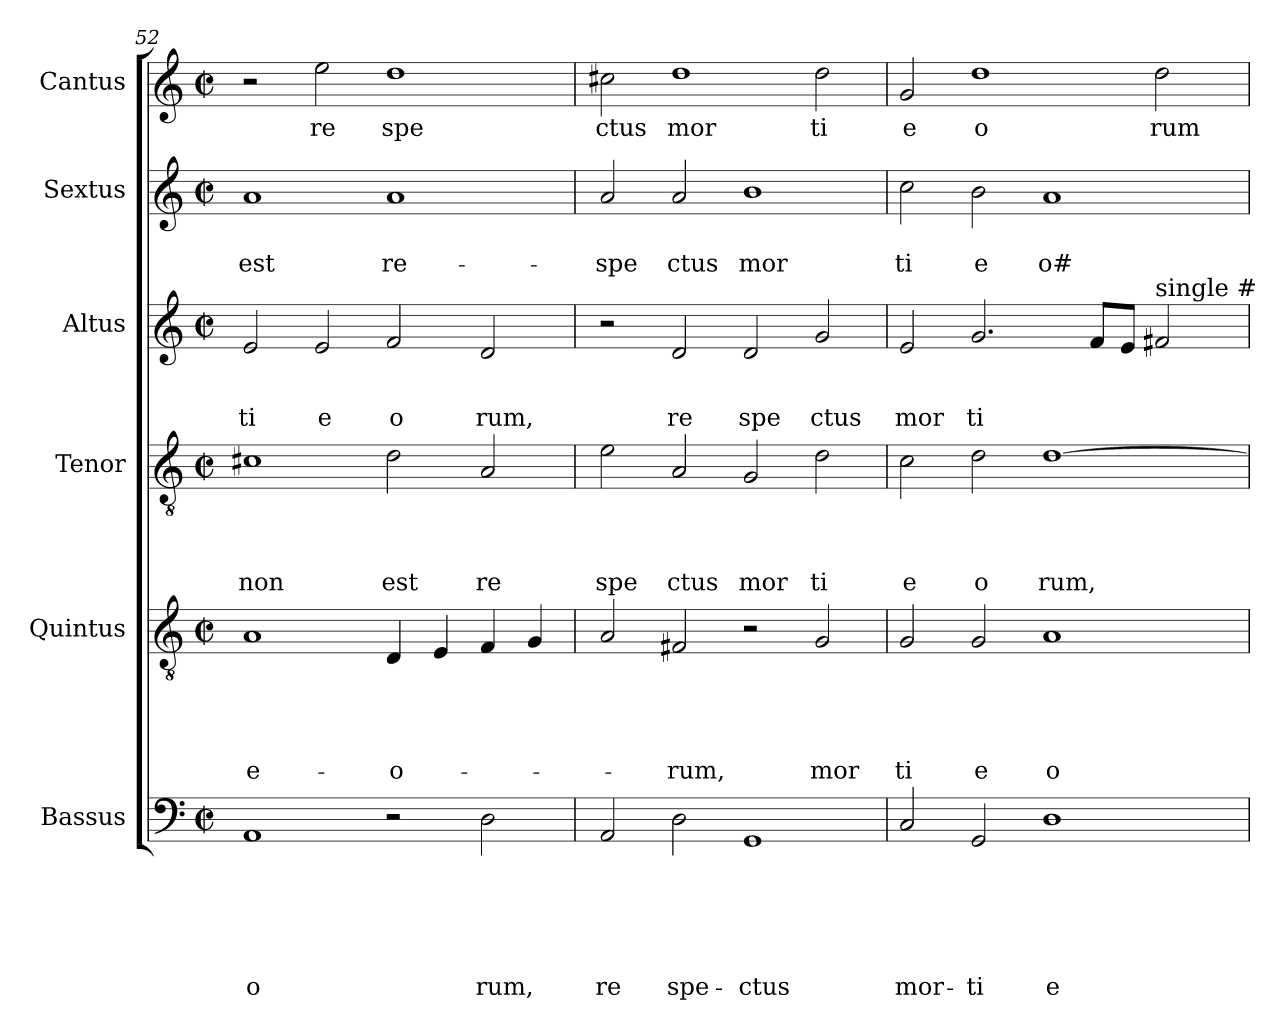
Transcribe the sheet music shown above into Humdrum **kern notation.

**kern	**text	**text	**text	**text	**text	**text	**kern	**text	**text	**text	**text	**text	**kern	**text	**text	**text	**text	**kern	**text	**text	**text	**kern	**text	**text	**kern	**text
*part6	*part6	*part6	*part6	*part6	*part6	*part6	*part5	*part5	*part5	*part5	*part5	*part5	*part4	*part4	*part4	*part4	*part4	*part3	*part3	*part3	*part3	*part2	*part2	*part2	*part1	*part1
*staff6	*staff6	*staff6	*staff6	*staff6	*staff6	*staff6	*staff5	*staff5	*staff5	*staff5	*staff5	*staff5	*staff4	*staff4	*staff4	*staff4	*staff4	*staff3	*staff3	*staff3	*staff3	*staff2	*staff2	*staff2	*staff1	*staff1
*I"Bassus	*	*	*	*	*	*	*I"Quintus	*	*	*	*	*	*I"Tenor	*	*	*	*	*I"Altus	*	*	*	*I"Sextus	*	*	*I"Cantus	*
*clefF4	*	*	*	*	*	*	*clefGv2	*	*	*	*	*	*clefGv2	*	*	*	*	*clefG2	*	*	*	*clefG2	*	*	*clefG2	*
*k[]	*	*	*	*	*	*	*k[]	*	*	*	*	*	*k[]	*	*	*	*	*k[]	*	*	*	*k[]	*	*	*k[]	*
*C:	*	*	*	*	*	*	*C:	*	*	*	*	*	*C:	*	*	*	*	*C:	*	*	*	*C:	*	*	*C:	*
*M2/2	*	*	*	*	*	*	*M2/2	*	*	*	*	*	*M2/2	*	*	*	*	*M2/2	*	*	*	*M2/2	*	*	*M2/2	*
*met(c|)	*	*	*	*	*	*	*met(c|)	*	*	*	*	*	*met(c|)	*	*	*	*	*met(c|)	*	*	*	*met(c|)	*	*	*met(c|)	*
=52	=52	=52	=52	=52	=52	=52	=52	=52	=52	=52	=52	=52	=52	=52	=52	=52	=52	=52	=52	=52	=52	=52	=52	=52	=52	=52
!	!	!	!	!	!	!LO:LY:b	!	!	!	!	!	!LO:LY:b	!	!	!	!	!LO:LY:b	!	!	!	!LO:LY:b	!	!	!LO:LY:b	!	!
1AA	.	.	.	.	.	o	1A	.	.	.	.	e-	1c#X	.	.	.	non	2e/	.	.	ti	1a	.	est	2r	.
!	!	!	!	!	!	!	!	!	!	!	!	!	!	!	!	!	!	!	!	!	!LO:LY:b	!	!	!	!	!LO:LY:b
.	.	.	.	.	.	.	.	.	.	.	.	.	.	.	.	.	.	2e/	.	.	e	.	.	.	2ee\	re
!	!	!	!	!	!	!	!	!	!	!	!	!LO:LY:b	!	!	!	!	!LO:LY:b	!	!	!	!LO:LY:b	!	!	!LO:LY:b	!	!LO:LY:b
2r	.	.	.	.	.	.	4D/	.	.	.	.	-o-	2d\	.	.	.	est	2f/	.	.	o	1a	.	re-	1dd	spe
.	.	.	.	.	.	.	4E/	.	.	.	.	.	.	.	.	.	.	.	.	.	.	.	.	.	.	.
!	!	!	!	!	!	!LO:LY:b	!	!	!	!	!	!	!	!	!	!	!LO:LY:b	!	!	!	!LO:LY:b	!	!	!	!	!
2D\	.	.	.	.	.	rum,	4F/	.	.	.	.	.	2A/	.	.	.	re	2d/	.	.	rum,	.	.	.	.	.
.	.	.	.	.	.	.	4G/	.	.	.	.	.	.	.	.	.	.	.	.	.	.	.	.	.	.	.
!!LO:PB:g=z
=53	=53	=53	=53	=53	=53	=53	=53	=53	=53	=53	=53	=53	=53	=53	=53	=53	=53	=53	=53	=53	=53	=53	=53	=53	=53	=53
!	!	!	!	!	!	!LO:LY:b	!	!	!	!	!	!	!	!	!	!	!LO:LY:b	!	!	!	!	!	!	!LO:LY:b	!	!LO:LY:b
2AA/	.	.	.	.	.	re	2A/	.	.	.	.	.	2e\	.	.	.	spe	2r	.	.	.	2a/	.	-spe	2cc#X\	ctus
!	!	!	!	!	!	!LO:LY:b	!	!	!	!	!	!LO:LY:b	!	!	!	!	!LO:LY:b	!	!	!	!LO:LY:b	!	!	!LO:LY:b	!	!LO:LY:b
2D\	.	.	.	.	.	spe-	2F#X/	.	.	.	.	-rum,	2A/	.	.	.	ctus	2d/	.	.	re	2a/	.	ctus	1dd	mor
!	!	!	!	!	!	!LO:LY:b	!	!	!	!	!	!	!	!	!	!	!LO:LY:b	!	!	!	!LO:LY:b	!	!	!LO:LY:b	!	!
1GG	.	.	.	.	.	-ctus	2r	.	.	.	.	.	2G/	.	.	.	mor	2d/	.	.	spe	1b	.	mor	.	.
!	!	!	!	!	!	!	!	!	!	!	!	!LO:LY:b	!	!	!	!	!LO:LY:b	!	!	!	!LO:LY:b	!	!	!	!	!LO:LY:b
.	.	.	.	.	.	.	2G/	.	.	.	.	mor	2d\	.	.	.	ti	2g/	.	.	ctus	.	.	.	2dd\	ti
=54	=54	=54	=54	=54	=54	=54	=54	=54	=54	=54	=54	=54	=54	=54	=54	=54	=54	=54	=54	=54	=54	=54	=54	=54	=54	=54
!	!	!	!	!	!	!LO:LY:b	!	!	!	!	!	!LO:LY:b	!	!	!	!	!LO:LY:b	!	!	!	!LO:LY:b	!	!	!LO:LY:b	!	!LO:LY:b
2C/	.	.	.	.	.	mor-	2G/	.	.	.	.	ti	2c\	.	.	.	e	2e/	.	.	mor	2cc\	.	ti	2g/	e
!	!	!	!	!	!	!LO:LY:b	!	!	!	!	!	!LO:LY:b	!	!	!	!	!LO:LY:b	!	!	!	!LO:LY:b	!	!	!LO:LY:b	!	!LO:LY:b
2GG/	.	.	.	.	.	-ti	2G/	.	.	.	.	e	2d\	.	.	.	o	2.g/	.	.	ti	2b\	.	e	1dd	o
!	!	!	!	!	!	!LO:LY:b	!	!	!	!	!	!LO:LY:b	!	!	!	!	!LO:LY:b	!	!	!	!	!	!	!LO:LY:b	!	!
1D	.	.	.	.	.	e-	1A	.	.	.	.	o	[>1d	.	.	.	rum,	.	.	.	.	1a	.	o#	.	.
.	.	.	.	.	.	.	.	.	.	.	.	.	.	.	.	.	.	8f/L	.	.	.	.	.	.	.	.
.	.	.	.	.	.	.	.	.	.	.	.	.	.	.	.	.	.	8e/J	.	.	.	.	.	.	.	.
!	!	!	!	!	!	!	!	!	!	!	!	!	!	!	!	!	!	!LO:TX:a:t=single #	!	!	!	!	!	!	!	!
!	!	!	!	!	!	!	!	!	!	!	!	!	!	!	!	!	!	!	!	!	!	!	!	!	!	!LO:LY:b
.	.	.	.	.	.	.	.	.	.	.	.	.	.	.	.	.	.	2f#/	.	.	.	.	.	.	2dd\	rum
=	=	=	=	=	=	=	=	=	=	=	=	=	=	=	=	=	=	=	=	=	=	=	=	=	=	=
*-	*-	*-	*-	*-	*-	*-	*-	*-	*-	*-	*-	*-	*-	*-	*-	*-	*-	*-	*-	*-	*-	*-	*-	*-	*-	*-
